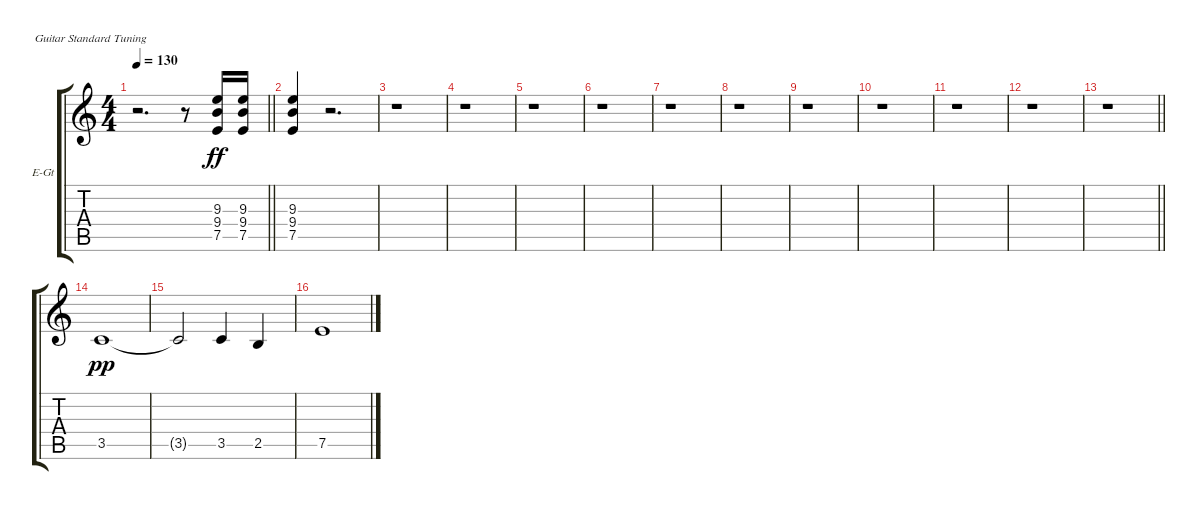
\defaultSystemsLayout 4
\bracketExtendMode groupsimilarinstruments
\firstSystemTrackNameOrientation horizontal
\otherSystemsTrackNameOrientation horizontal
\chordDiagramsInScore
\track ("Lead Guitar" "E-Gt") {instrument distortionguitar}
\staff {score tabs}
\tuning (E4 B3 G3 D3 A2 E2)
\ts (4 4)
\tempo 130
\clef g2
\barLineRight lightlight
\ks c
r.2{d dy ff} r.8 (7.5 9.4 9.3).16 (9.3 9.4 7.5).16 |
(7.5 9.3 9.4).4 r.2{d} |
r.1 |
r.1 |
r.1 |
r.1 |
r.1 |
r.1 |
r.1 |
r.1 |
r.1 |
r.1 |
\barLineRight lightlight
r.1 |
3.5.1{dy pp} |
3.5{t}.2 3.5.4 2.5.4 |
7.5.1
